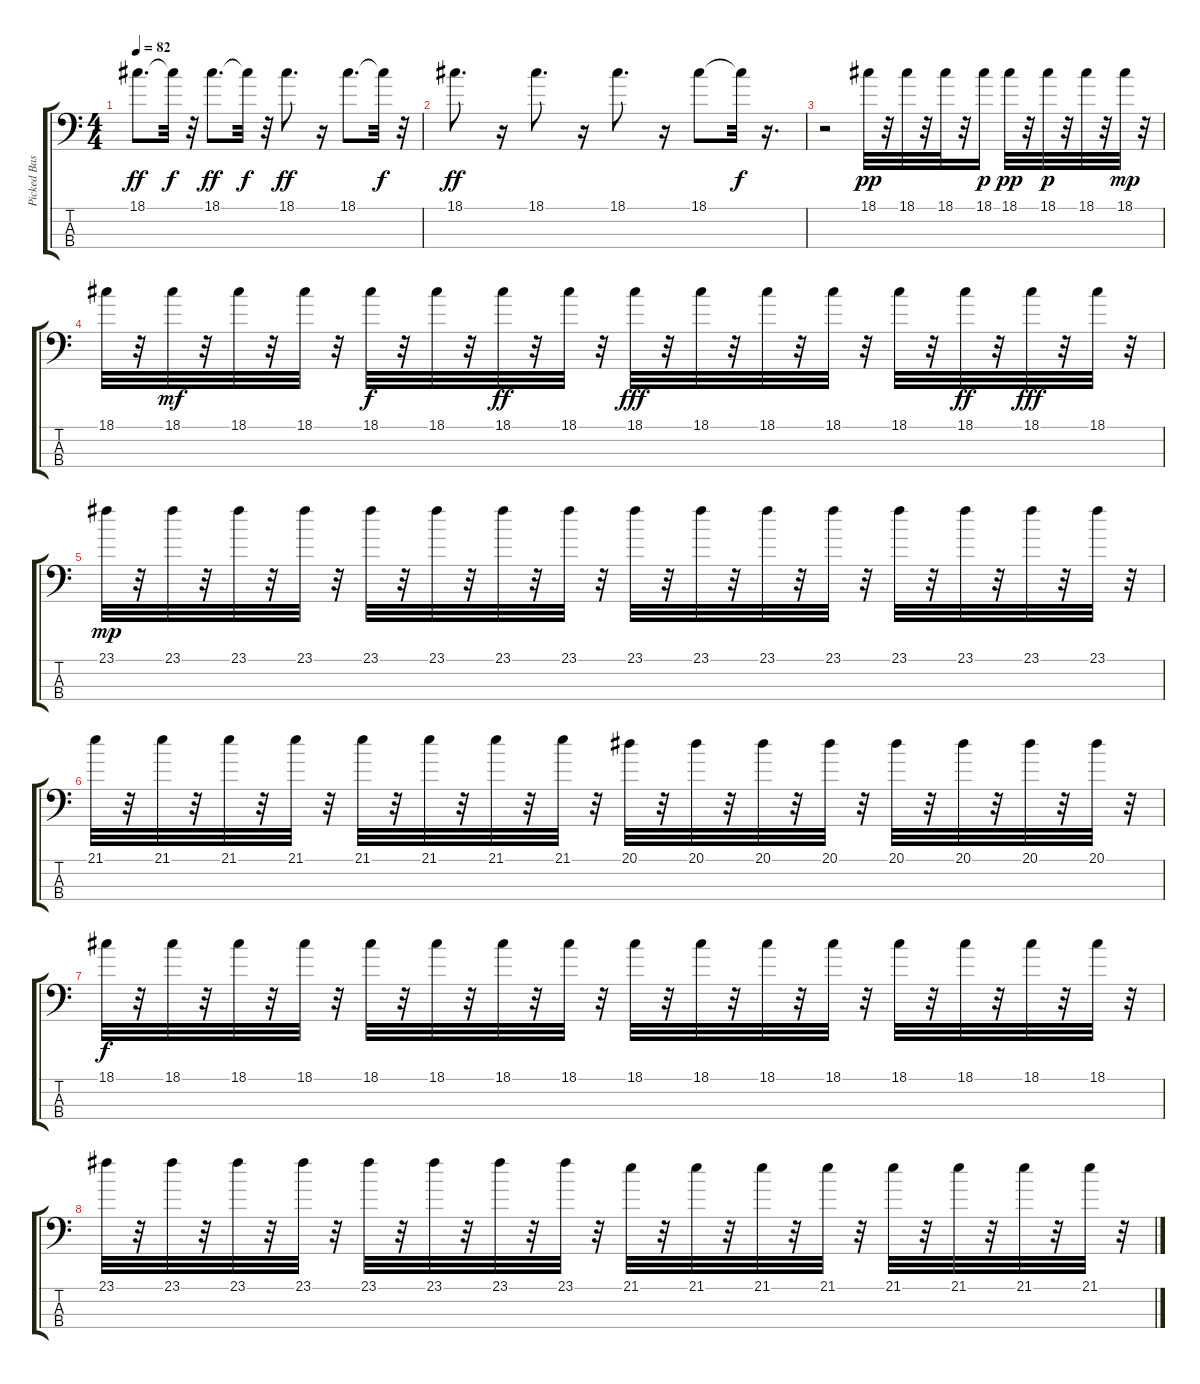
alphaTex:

\track ("Picked Bass" "Picked Bas") {instrument electricbasspick}
\staff {score tabs}
\tuning (G2 D2 A1 E1) {hide}
\ts (4 4)
\tempo 82
\clef f4
\ks c
18.1.8{d dy ff} 18.1{t}.32{dy f} r.32 18.1.8{d dy ff} 18.1{t}.32{dy f} r.32 18.1.8{d dy ff} r.16 18.1.8{d} 18.1{t}.32{dy f} r.32 |
18.1.8{d dy ff} r.16 18.1.8{d} r.16 18.1.8{d} r.16 18.1.8 18.1{t}.32{dy f} r.16{d} |
r.2 18.1.32{dy pp} r.32 18.1.32 r.32 18.1.32 r.32 18.1.16{dy p} 18.1.32{dy pp} r.32 18.1.32{dy p} r.32 18.1.32 r.32 18.1.32{dy mp} r.32 |
18.1.32 r.32 18.1.32{dy mf} r.32 18.1.32 r.32 18.1.32 r.32 18.1.32{dy f} r.32 18.1.32 r.32 18.1.32{dy ff} r.32 18.1.32 r.32 18.1.32{dy fff} r.32 18.1.32 r.32 18.1.32 r.32 18.1.32 r.32 18.1.32 r.32 18.1.32{dy ff} r.32 18.1.32{dy fff} r.32 18.1.32 r.32 |
23.1.32{dy mp} r.32 23.1.32 r.32 23.1.32 r.32 23.1.32 r.32 23.1.32 r.32 23.1.32 r.32 23.1.32 r.32 23.1.32 r.32 23.1.32 r.32 23.1.32 r.32 23.1.32 r.32 23.1.32 r.32 23.1.32 r.32 23.1.32 r.32 23.1.32 r.32 23.1.32 r.32 |
21.1.32 r.32 21.1.32 r.32 21.1.32 r.32 21.1.32 r.32 21.1.32 r.32 21.1.32 r.32 21.1.32 r.32 21.1.32 r.32 20.1.32 r.32 20.1.32 r.32 20.1.32 r.32 20.1.32 r.32 20.1.32 r.32 20.1.32 r.32 20.1.32 r.32 20.1.32 r.32 |
18.1.32{dy f} r.32 18.1.32 r.32 18.1.32 r.32 18.1.32 r.32 18.1.32 r.32 18.1.32 r.32 18.1.32 r.32 18.1.32 r.32 18.1.32 r.32 18.1.32 r.32 18.1.32 r.32 18.1.32 r.32 18.1.32 r.32 18.1.32 r.32 18.1.32 r.32 18.1.32 r.32 |
23.1.32 r.32 23.1.32 r.32 23.1.32 r.32 23.1.32 r.32 23.1.32 r.32 23.1.32 r.32 23.1.32 r.32 23.1.32 r.32 21.1.32 r.32 21.1.32 r.32 21.1.32 r.32 21.1.32 r.32 21.1.32 r.32 21.1.32 r.32 21.1.32 r.32 21.1.32 r.32
